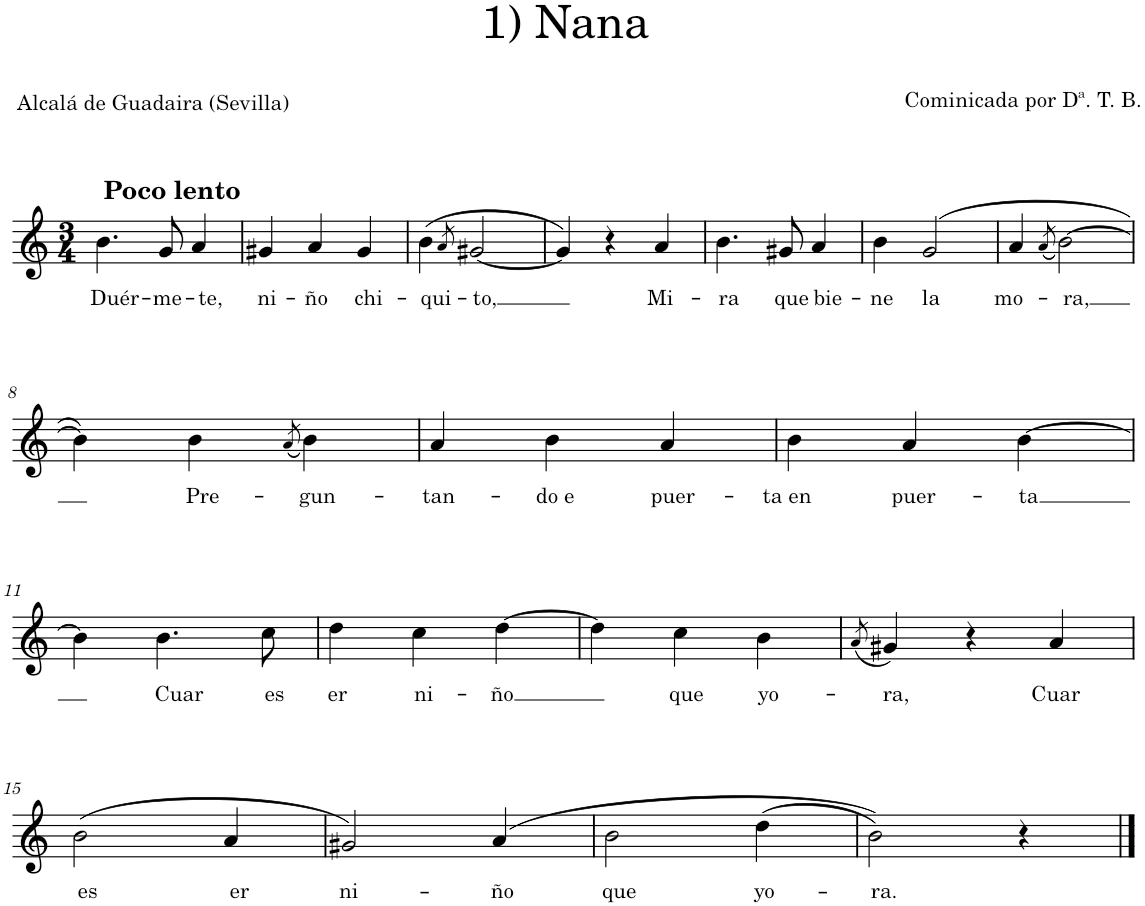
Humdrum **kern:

**kern	**text
*part1	*part1
*staff1	*staff1
*I"Piano	*
*I'Pno.	*
*clefG2	*
*k[]	*
*M3/4	*
=1	=1
!LO:TX:a:B:t=Poco lento	!
!	!LO:LY:b
4.b\	Duér-
!	!LO:LY:b
8g/	-me-
!	!LO:LY:b
4a/	-te,
=2	=2
!	!LO:LY:b
4g#X/	ni-
!	!LO:LY:b
4a/	-ño
!	!LO:LY:b
4g#/	chi-
=3	=3
!	!LO:LY:b
(4b\	-qui-
8qa/	.
!	!LO:LY:b
[2g#X/	-to,
=4	=4
4g#/])	.
4r	.
!	!LO:LY:b
4a/	Mi-
=5	=5
!	!LO:LY:b
4.b\	-ra
!	!LO:LY:b
8g#X/	que
!	!LO:LY:b
4a/	bie-
=6	=6
!	!LO:LY:b
4b\	-ne
!	!LO:LY:b
(2g/	la
=7	=7
!	!LO:LY:b
4a/	mo-
(8qa/	.
!	!LO:LY:b
[2b\)	-ra,
!!LO:LB:g=z
=8	=8
4b\])	.
!	!LO:LY:b
4b\	Pre-
(8qa/	.
!	!LO:LY:b
4b\)	-gun-
=9	=9
!	!LO:LY:b
4a/	-tan-
!	!LO:LY:b
4b\	-do e
!	!LO:LY:b
4a/	puer-
=10	=10
!	!LO:LY:b
4b\	-ta en
!	!LO:LY:b
4a/	puer-
!	!LO:LY:b
[4b\	-ta
!!LO:LB:g=z
=11	=11
4b\]	.
!	!LO:LY:b
4.b\	Cuar
!	!LO:LY:b
8cc\	es
=12	=12
!	!LO:LY:b
4dd\	er
!	!LO:LY:b
4cc\	ni-
!	!LO:LY:b
[4dd\	-ño
=13	=13
4dd\]	.
!	!LO:LY:b
4cc\	que
!	!LO:LY:b
4b\	yo-
=14	=14
(8qa/	.
!	!LO:LY:b
4g#X/)	-ra,
4r	.
!	!LO:LY:b
4a/	Cuar
!!LO:LB:g=z
=15	=15
!	!LO:LY:b
(2b\	es
!	!LO:LY:b
4a/	er
=16	=16
!	!LO:LY:b
2g#X/)	ni-
!	!LO:LY:b
(4a/	-ño
=17	=17
!	!LO:LY:b
2b\	que
!	!LO:LY:b
(>4dd\	yo-
=18	=18
!	!LO:LY:b
2b\))	-ra.
4r	.
==	==
*-	*-
